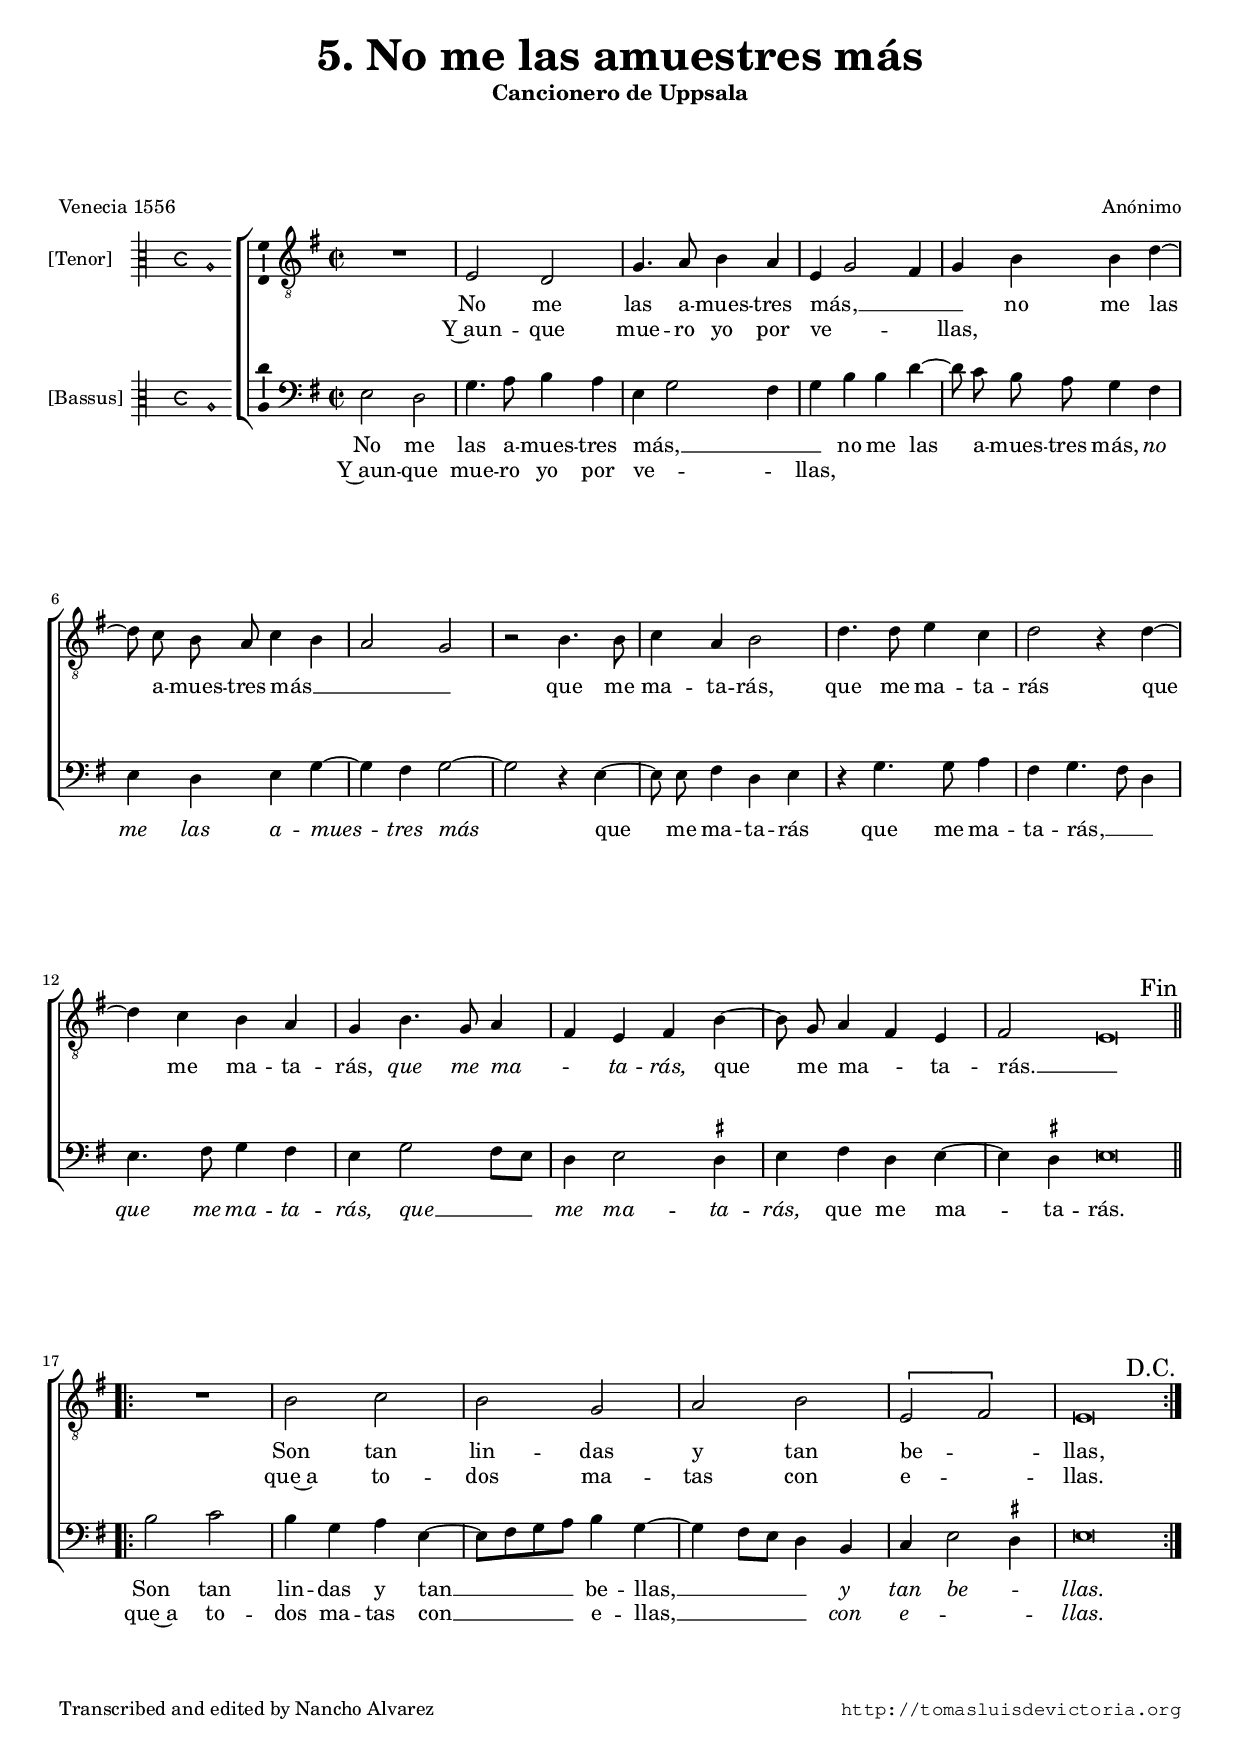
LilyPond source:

\version "2.18.0"

#(set-default-paper-size "a4")
#(set-global-staff-size 16.7)
#(ly:set-option 'point-and-click #f)
%mobile -s14.5 -i3.2

italicas=\override LyricText.font-shape = #'italic
rectas=\override LyricText.font-shape = #'upright
ss=\once \set suggestAccidentals = ##t
incipitwidth = 17
mtempo={\tempo 4 = 100}
mtempob={\tempo 4 = 50}

htitle="No me las amuestres más"
hcomposer="Anónimo"

\header {
	title=\markup{\fontsize #3 "5. No me las amuestres más"}
	subtitle="Cancionero de Uppsala"
	subsubtitle=\markup{\null \vspace #3 }
	composer="Anónimo"
        pdfauthor=\composer
	%opus="(-)"
	poet=\markup{"Venecia 1556"}
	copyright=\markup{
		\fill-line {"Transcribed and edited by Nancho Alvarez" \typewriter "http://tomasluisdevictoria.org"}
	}
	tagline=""
}

global={\key c \major \time 2/2 \skip 1*16 \bar ".|:-||" \break
	\skip 1*6 \bar ":|."
}


cantus=\relative c'{
	R1
	a2 g
	c4. d8 e4 d
	a c2 b4
	c e e g ~
	g8 \noBeam f \noBeam e \noBeam d f4 e
	d2 c
	% cambia de clave a c2
	r2 e4. e8 f4 d4
	e2 g4. g8 a4 f
	g2 r4 g ~
	g4 f e d
	c e4. c8 d4
	b a b e ~
	e8 \noBeam c d4 b4 a
	b2 \mtempob a\breve*1/4
	\override Score.RehearsalMark.self-alignment-X=#right
	\override Score.RehearsalMark.break-visibility=#'#(#t #t #f)
	\mark \markup{"Fin"}
	\mtempo R1
	e'2 f
	e c
	d e
	\[a,2 b\]
	a\breve*1/2
	\mark \markup{"D.C."}
}

altus=\relative c'{
	a2 g
	c4. d8 e4 d
	a c2 b4
	c e e g ~
	g8 \noBeam f \noBeam e \noBeam d c4 b
	a g a c ~
	c b c2 ~
	c r4 a ~
	a8 \noBeam a b4 g a
	r4 c4. c8 d4
	b4 c4. b8 g4
	a4. b8 c4 b
	a c2 b8 a
	g4 a2 \ss gis4
	a b g a4 ~
	a \ss gis a\breve*1/4
	e'2 f
	e4 c d a ~
	a8 b c d e4 c ~
	c b8 a g4 e
	f a2 \ss gis4
	a\breve*1/2
}

textocantus=\lyricmode{
No me las a -- mues -- tres más, __ _ _ _  % amuestras
no me las a -- mues -- tres más __ _ _ _ 
que me ma -- ta -- rás, 
que me ma -- ta -- rás
que me ma -- ta -- rás, 
\italicas
que me ma -- _ ta -- rás, 
\rectas
que me ma -- _ ta -- rás. __ _
Son tan lin -- das y tan be -- _ llas, % lindos bellos.
}
textocantusb=\lyricmode{
Y~aun -- que mue -- ro yo por ve -- _ _ llas, % ellos
"  " _ _ _ _ _ _ _ _ _ _ _ 
_ _ _ _ _ _ _ _ _ _ _ _ _ 
_ _ _ _ _ _ _ _ _ _ _ _ _ 
que~a to -- dos ma -- tas con e -- _ llas.
}

textoaltus=\lyricmode{
No me las a -- mues -- tres más, __ _ _ _ 
no me las a -- mues -- tres más,
\italicas % no
no me las a -- mues -- tres más
\rectas
que me ma -- ta -- rás
que me ma -- ta -- rás, __ _ _ 
\italicas
que me ma -- ta -- rás, 
que __ _ _ me ma -- ta -- rás, % no
\rectas
que me ma -- ta -- rás.
Son tan lin -- das y tan __ _ _ _ be -- llas, __ _ _ _ % lindos bellas
\italicas % no
y tan be -- _ llas.
}
textoaltusb=\lyricmode{
Y~aun -- que mue -- ro yo por ve -- _ _ llas, % uellos
"  " _ _ _ _ _ _ _ _ _ _ _ 
_ _ _ _ _ _ _ _ _ _ _ _ _ 
_ _ _ _ _ _ _ _ _ _ _ _ _ 
_ _ _ _ _ 
que~a to -- dos ma -- tas con __ _ _ _ e -- llas, __ _ _ _ 
\italicas % no
con e -- _ _ llas.
}

incipitcantus=\markup{
	\score{
		{ 
		\set Staff.instrumentName="[Tenor]   "
		\override NoteHead.style = #'neomensural
		\override Staff.TimeSignature.style = #'neomensural
		\cadenzaOn 
		\clef "petrucci-c3" % luego cambia a c2
		\key c \major
		\time 4/4
                a1
		} 

	\layout { line-width=\incipitwidth indent = 0 }
	}
}

incipitaltus=\markup{
	\score{
		{ 
		\set Staff.instrumentName="[Bassus] "
		\override NoteHead.style = #'neomensural 
		\override Staff.TimeSignature.style = #'neomensural
		\cadenzaOn 
		\clef "petrucci-c3"
		\key c \major
		\time 4/4
                a1
		} 
	\layout { line-width=\incipitwidth indent = 0 }
	}
}
%\layout {
%       \context {\Voice
%               \remove Ligature_bracket_engraver
%               \consists Mensural_ligature_engraver
%       }
%       line-width=\incipitwidth
%       indent = 0
%}

\score {\transpose c' g{
\new ChoirStaff<<

	\new Staff <<\global
	\new Voice="v1" {
		\set Staff.instrumentName=\incipitcantus
		\clef "G_8"
		\cantus }
	\new Lyrics \lyricsto "v1" {\textocantus }
	\new Lyrics \lyricsto "v1" {\textocantusb }
	>>

	\new Staff <<\global
	\new Voice="v2" {
		\set Staff.instrumentName=\incipitaltus
		\clef "bass"
		\altus }
	\new Lyrics \lyricsto "v2" {\textoaltus }
	\new Lyrics \lyricsto "v2" {\textoaltusb }
	>>	
>>

	} % transpose

\layout{ 
	\context {\Lyrics 
		\override VerticalAxisGroup.staff-affinity = #UP
		\override VerticalAxisGroup.nonstaff-relatedstaff-spacing =
			#'((basic-distance . 0) (minimum-distance . 0) (padding . 1.5))
		\override VerticalAxisGroup.nonstaff-nonstaff-spacing =
			#'((basic-distance . 0) (minimum-distance . 0) (padding . 1))
		\override LyricText.font-size = #1.2
		\override LyricHyphen.minimum-distance = #0.5
	}
	\context {\Score 
		tempoHideNote = ##t
		\override BarNumber.padding = #2 
	}
	\context {\Voice 
		%melismaBusyProperties = #'()
		%autoBeaming = ##f
	}
	\context {\Staff 
                %\RemoveEmptyStaves
                %\override VerticalAxisGroup.remove-first = ##t
		\override VerticalAxisGroup.staff-staff-spacing =
			#'((basic-distance . 11) (minimum-distance . 0) (padding . 1))
		\consists Ambitus_engraver 
		\override LigatureBracket.padding = #1
	}
}

%\midi { \mtempo }

}


\paper{
	evenHeaderMarkup=\markup  \fill-line { \fromproperty #'page:page-number-string \htitle \hcomposer }
	oddHeaderMarkup= \markup  \fill-line { \on-the-fly #not-first-page \hcomposer \on-the-fly #not-first-page \htitle \on-the-fly #not-first-page \fromproperty #'page:page-number-string }
	%system-count=5
	%page-count = 5
	ragged-last-bottom = ##f
	indent=3.2\cm
	system-system-spacing =
	#'((basic-distance . 19) (minimum-distance . 0) (padding . 5))
	top-system-spacing = % header
	#'((basic-distance . 8) (minimum-distance . 0) (padding . 0))
	last-bottom-spacing = % footer
	#'((basic-distance . 14) (minimum-distance . 0) (padding . 0))
	markup-system-spacing.padding = #1.5
}
